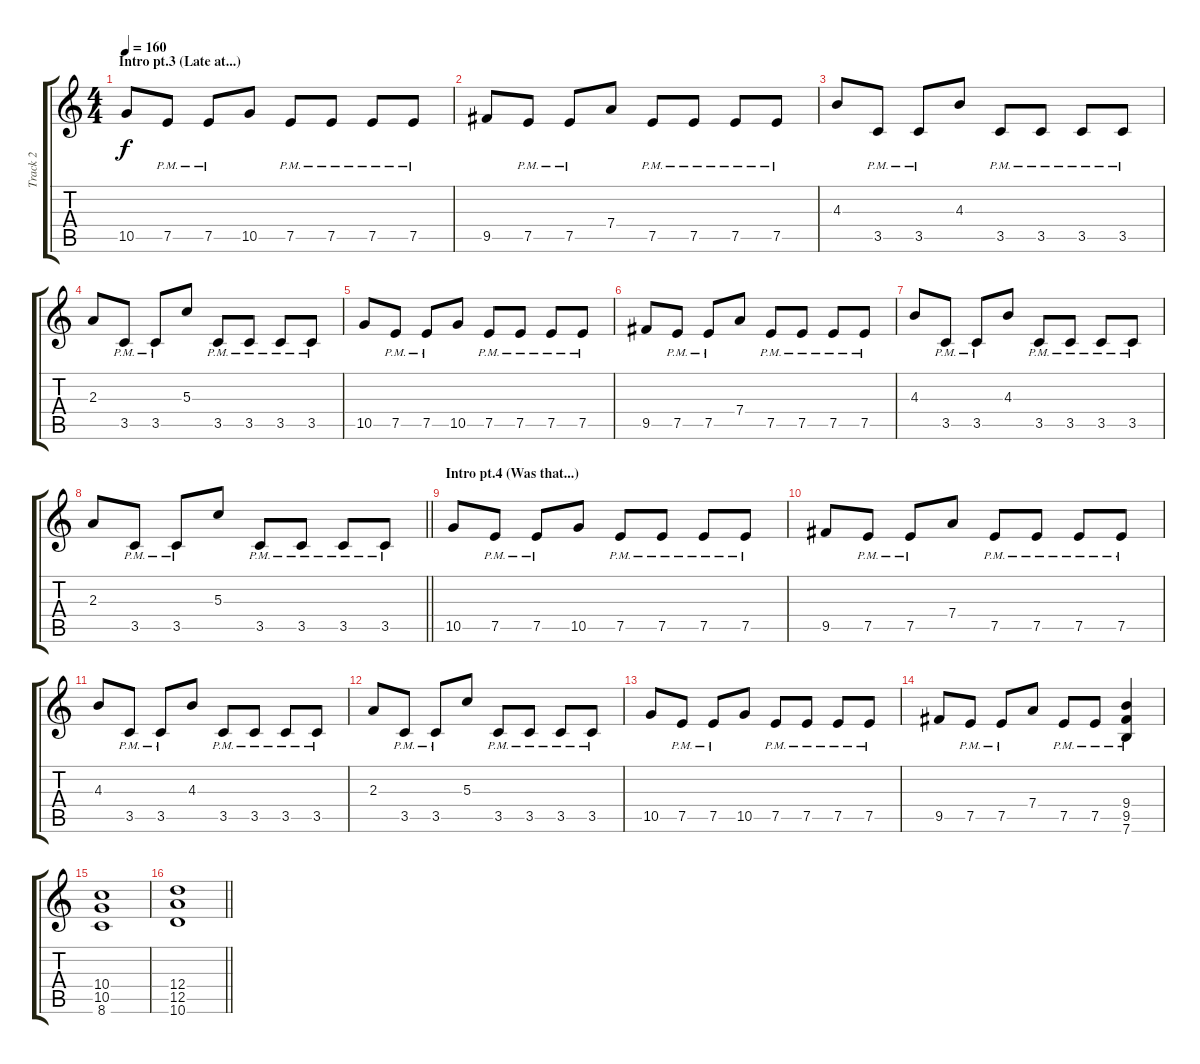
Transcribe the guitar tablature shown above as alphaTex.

\track ("Track 2" "Track 2") {instrument distortionguitar}
\staff {score tabs}
\tuning (E4 B3 G3 D3 A2 E2) {hide}
\ts (4 4)
\section ("" "Intro pt.3 (Late at...)")
\tempo 160
\clef g2
\ks c
10.5.8{dy f} 7.5{pm}.8 7.5{pm}.8 10.5.8 7.5{pm}.8 7.5{pm}.8 7.5{pm}.8 7.5{pm}.8 |
9.5.8 7.5{pm}.8 7.5{pm}.8 7.4.8 7.5{pm}.8 7.5{pm}.8 7.5{pm}.8 7.5{pm}.8 |
4.3.8 3.5{pm}.8 3.5{pm}.8 4.3.8 3.5{pm}.8 3.5{pm}.8 3.5{pm}.8 3.5{pm}.8 |
2.3.8 3.5{pm}.8 3.5{pm}.8 5.3.8 3.5{pm}.8 3.5{pm}.8 3.5{pm}.8 3.5{pm}.8 |
10.5.8 7.5{pm}.8 7.5{pm}.8 10.5.8 7.5{pm}.8 7.5{pm}.8 7.5{pm}.8 7.5{pm}.8 |
9.5.8 7.5{pm}.8 7.5{pm}.8 7.4.8 7.5{pm}.8 7.5{pm}.8 7.5{pm}.8 7.5{pm}.8 |
4.3.8 3.5{pm}.8 3.5{pm}.8 4.3.8 3.5{pm}.8 3.5{pm}.8 3.5{pm}.8 3.5{pm}.8 |
\barLineRight lightlight
2.3.8 3.5{pm}.8 3.5{pm}.8 5.3.8 3.5{pm}.8 3.5{pm}.8 3.5{pm}.8 3.5{pm}.8 |
\section ("" "Intro pt.4 (Was that...)")
10.5.8 7.5{pm}.8 7.5{pm}.8 10.5.8 7.5{pm}.8 7.5{pm}.8 7.5{pm}.8 7.5{pm}.8 |
9.5.8 7.5{pm}.8 7.5{pm}.8 7.4.8 7.5{pm}.8 7.5{pm}.8 7.5{pm}.8 7.5{pm}.8 |
4.3.8 3.5{pm}.8 3.5{pm}.8 4.3.8 3.5{pm}.8 3.5{pm}.8 3.5{pm}.8 3.5{pm}.8 |
2.3.8 3.5{pm}.8 3.5{pm}.8 5.3.8 3.5{pm}.8 3.5{pm}.8 3.5{pm}.8 3.5{pm}.8 |
10.5.8 7.5{pm}.8 7.5{pm}.8 10.5.8 7.5{pm}.8 7.5{pm}.8 7.5{pm}.8 7.5{pm}.8 |
9.5.8 7.5{pm}.8 7.5{pm}.8 7.4.8 7.5{pm}.8 7.5{pm}.8 (9.4 9.5{pm} 7.6).4 |
(10.4 10.5 8.6).1 |
\barLineRight lightlight
(12.4 12.5 10.6).1
